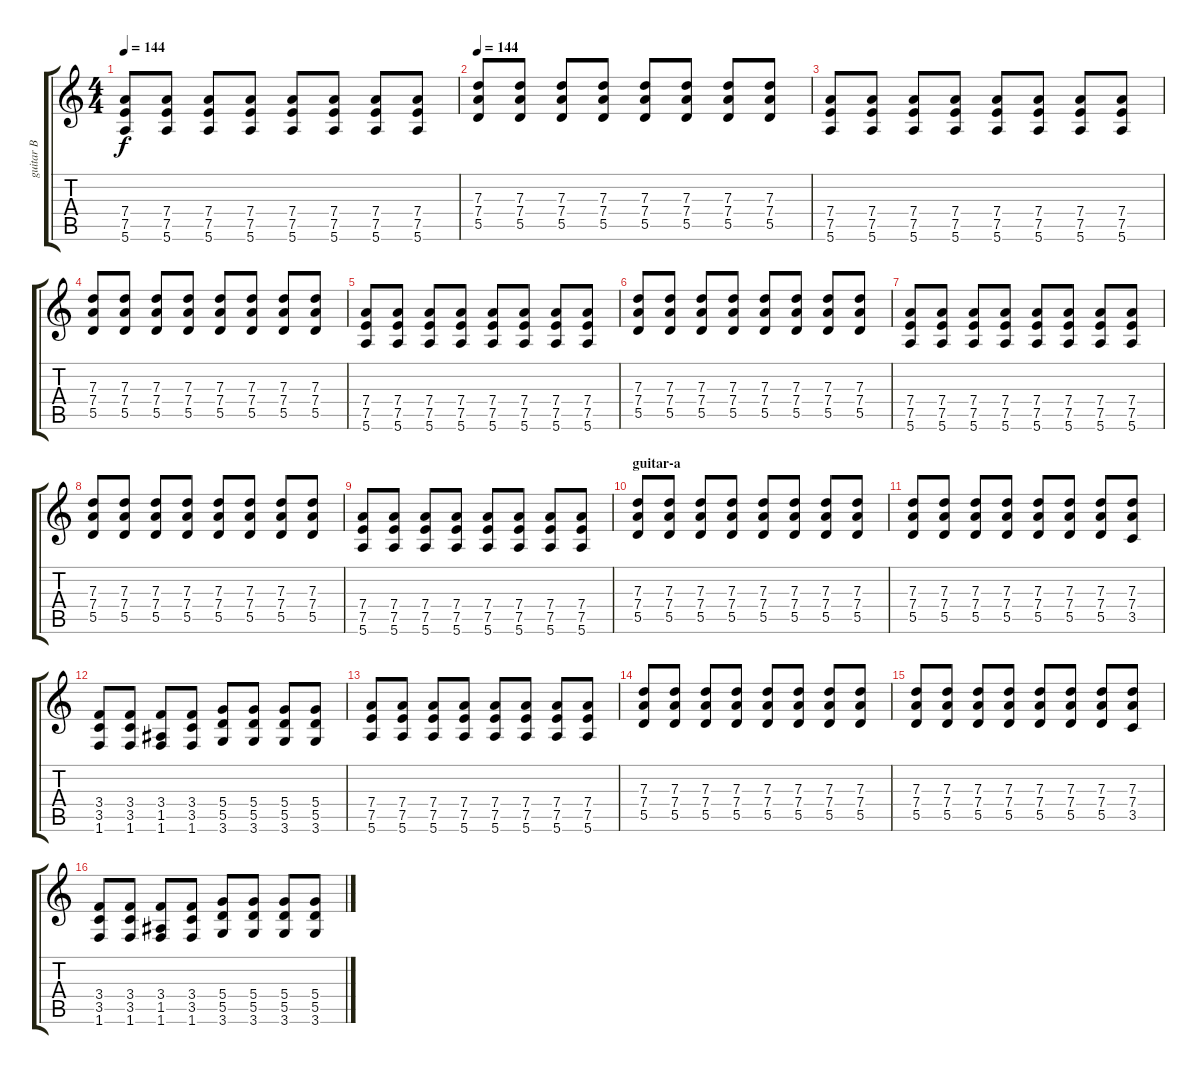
\track ("guitar B" "guitar B") {instrument electricguitarmuted}
\staff {score tabs}
\tuning (E4 B3 G3 D3 A2 E2) {hide}
\ts (4 4)
\tempo 144
\clef g2
\ks c
(7.4 7.5 5.6).8{dy f volume 7} (7.4 7.5 5.6).8 (7.4 7.5 5.6).8 (7.4 7.5 5.6).8 (7.4 7.5 5.6).8 (7.4 7.5 5.6).8 (7.4 7.5 5.6).8 (7.4 7.5 5.6).8 |
\tempo 144
(7.3 7.4 5.5).8{volume 7} (7.3 7.4 5.5).8 (7.3 7.4 5.5).8 (7.3 7.4 5.5).8 (7.3 7.4 5.5).8 (7.3 7.4 5.5).8 (7.3 7.4 5.5).8 (7.3 7.4 5.5).8 |
(7.4 7.5 5.6).8{volume 7} (7.4 7.5 5.6).8 (7.4 7.5 5.6).8 (7.4 7.5 5.6).8 (7.4 7.5 5.6).8 (7.4 7.5 5.6).8 (7.4 7.5 5.6).8 (7.4 7.5 5.6).8 |
(7.3 7.4 5.5).8{volume 7} (7.3 7.4 5.5).8 (7.3 7.4 5.5).8 (7.3 7.4 5.5).8 (7.3 7.4 5.5).8 (7.3 7.4 5.5).8 (7.3 7.4 5.5).8 (7.3 7.4 5.5).8 |
(7.4 7.5 5.6).8{volume 7} (7.4 7.5 5.6).8 (7.4 7.5 5.6).8 (7.4 7.5 5.6).8 (7.4 7.5 5.6).8 (7.4 7.5 5.6).8 (7.4 7.5 5.6).8 (7.4 7.5 5.6).8 |
(7.3 7.4 5.5).8{volume 7} (7.3 7.4 5.5).8 (7.3 7.4 5.5).8 (7.3 7.4 5.5).8 (7.3 7.4 5.5).8 (7.3 7.4 5.5).8 (7.3 7.4 5.5).8 (7.3 7.4 5.5).8 |
(7.4 7.5 5.6).8{volume 7} (7.4 7.5 5.6).8 (7.4 7.5 5.6).8 (7.4 7.5 5.6).8 (7.4 7.5 5.6).8 (7.4 7.5 5.6).8 (7.4 7.5 5.6).8 (7.4 7.5 5.6).8 |
(7.3 7.4 5.5).8{volume 7} (7.3 7.4 5.5).8 (7.3 7.4 5.5).8 (7.3 7.4 5.5).8 (7.3 7.4 5.5).8 (7.3 7.4 5.5).8 (7.3 7.4 5.5).8 (7.3 7.4 5.5).8 |
(7.4 7.5 5.6).8{volume 7} (7.4 7.5 5.6).8 (7.4 7.5 5.6).8 (7.4 7.5 5.6).8 (7.4 7.5 5.6).8 (7.4 7.5 5.6).8 (7.4 7.5 5.6).8 (7.4 7.5 5.6).8 |
\section ("" "guitar-a")
(7.3 7.4 5.5).8{volume 7} (7.3 7.4 5.5).8 (7.3 7.4 5.5).8 (7.3 7.4 5.5).8 (7.3 7.4 5.5).8 (7.3 7.4 5.5).8 (7.3 7.4 5.5).8 (7.3 7.4 5.5).8 |
(7.3 7.4 5.5).8{volume 7} (7.3 7.4 5.5).8 (7.3 7.4 5.5).8 (7.3 7.4 5.5).8 (7.3 7.4 5.5).8 (7.3 7.4 5.5).8 (7.3 7.4 5.5).8 (7.3 7.4 3.5).8 |
(3.4 3.5 1.6).8{volume 7} (3.4 3.5 1.6).8 (3.4 1.5 1.6).8 (3.4 3.5 1.6).8 (5.4 5.5 3.6).8 (5.4 5.5 3.6).8 (5.4 5.5 3.6).8 (5.4 5.5 3.6).8 |
(7.4 7.5 5.6).8{volume 7} (7.4 7.5 5.6).8 (7.4 7.5 5.6).8 (7.4 7.5 5.6).8 (7.4 7.5 5.6).8 (7.4 7.5 5.6).8 (7.4 7.5 5.6).8 (7.4 7.5 5.6).8 |
(7.3 7.4 5.5).8{volume 7} (7.3 7.4 5.5).8 (7.3 7.4 5.5).8 (7.3 7.4 5.5).8 (7.3 7.4 5.5).8 (7.3 7.4 5.5).8 (7.3 7.4 5.5).8 (7.3 7.4 5.5).8 |
(7.3 7.4 5.5).8{volume 7} (7.3 7.4 5.5).8 (7.3 7.4 5.5).8 (7.3 7.4 5.5).8 (7.3 7.4 5.5).8 (7.3 7.4 5.5).8 (7.3 7.4 5.5).8 (7.3 7.4 3.5).8 |
(3.4 3.5 1.6).8{volume 7} (3.4 3.5 1.6).8 (3.4 1.5 1.6).8 (3.4 3.5 1.6).8 (5.4 5.5 3.6).8 (5.4 5.5 3.6).8 (5.4 5.5 3.6).8 (5.4 5.5 3.6).8
